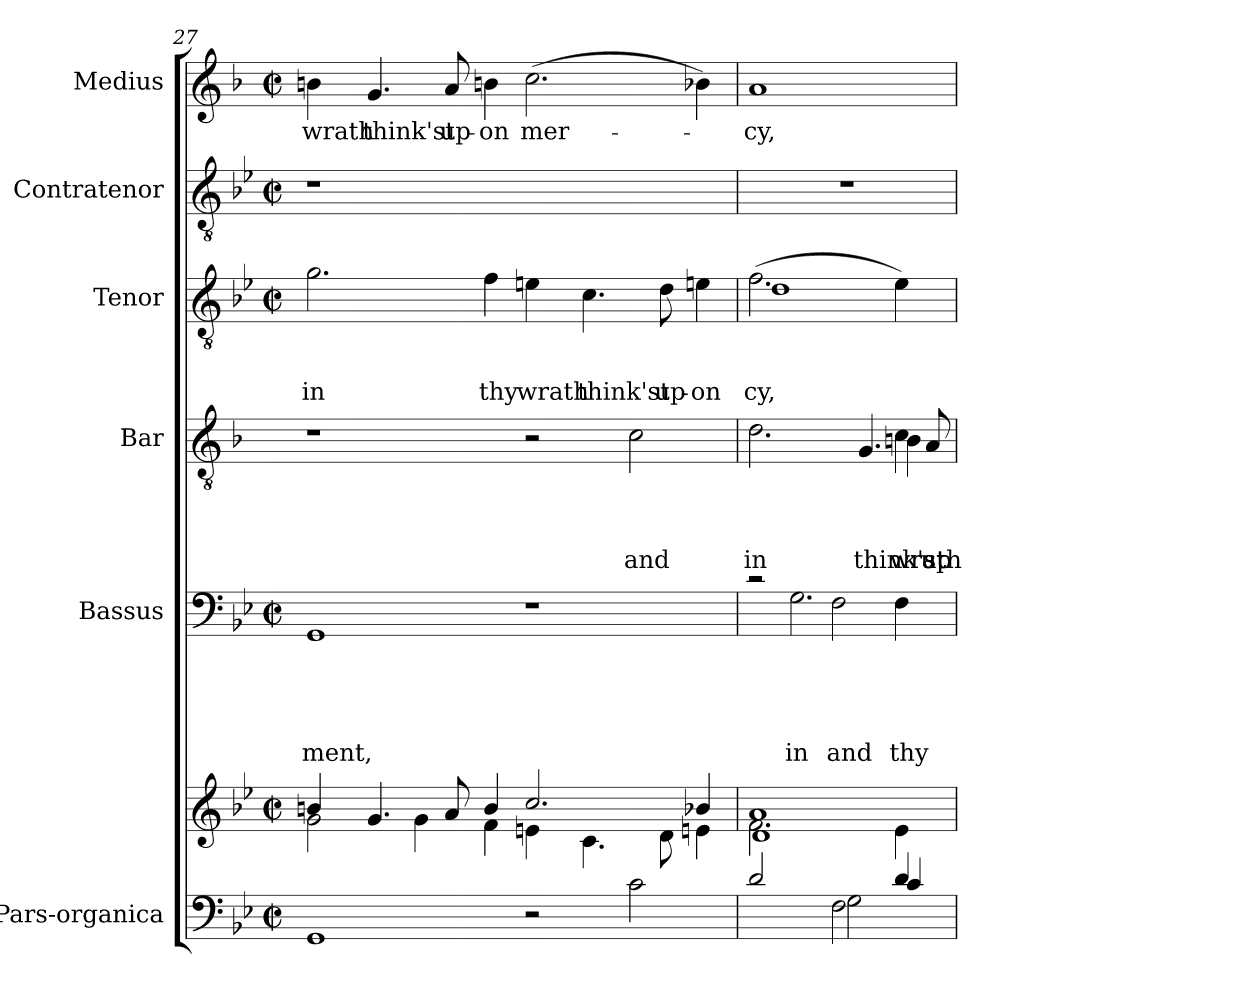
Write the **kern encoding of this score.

**kern	**kern	**kern	**text	**text	**text	**text	**text	**kern	**text	**text	**text	**text	**kern	**text	**text	**text	**kern	**kern	**text
*part6	*part6	*part5	*part5	*part5	*part5	*part5	*part5	*part4	*part4	*part4	*part4	*part4	*part3	*part3	*part3	*part3	*part2	*part1	*part1
*staff7	*staff6	*staff5	*staff5	*staff5	*staff5	*staff5	*staff5	*staff4	*staff4	*staff4	*staff4	*staff4	*staff3	*staff3	*staff3	*staff3	*staff2	*staff1	*staff1
*I"Pars-organica	*	*I"Bassus	*	*	*	*	*	*I"Bar	*	*	*	*	*I"Tenor	*	*	*	*I"Contratenor	*I"Medius	*
*	*	*I'B	*	*	*	*	*	*I'Bar	*	*	*	*	*I'T	*	*	*	*	*I'M	*
!!LO:LB:g=z
*clefF4	*clefG2	*clefF4	*	*	*	*	*	*clefGv2	*	*	*	*	*clefGv2	*	*	*	*clefGv2	*clefG2	*
*	*	*	*	*	*	*	*	*ITrd-3c-5	*	*	*	*	*ITrd-3c-5	*	*	*	*	*ITrd-3c-5	*
*k[b-e-]	*k[b-e-]	*k[b-e-]	*	*	*	*	*	*k[b-e-]	*	*	*	*	*k[b-e-a-]	*	*	*	*k[b-e-]	*k[b-e-]	*
*B-:	*B-:	*B-:	*	*	*	*	*	*B-:	*	*	*	*	*E-:	*	*	*	*B-:	*B-:	*
*M2/2	*M2/2	*M2/2	*	*	*	*	*	*	*	*	*	*	*M2/2	*	*	*	*M2/2	*M2/2	*
*met(c|)	*met(c|)	*met(c|)	*	*	*	*	*	*	*	*	*	*	*met(c|)	*	*	*	*met(c|)	*met(c|)	*
=27	=27	=27	=27	=27	=27	=27	=27	=27	=27	=27	=27	=27	=27	=27	=27	=27	=27	=27	=27
*	*^	*	*	*	*	*	*	*	*	*	*	*	*	*	*	*	*	*	*
!	!	!	!	!	!	!	!	!LO:LY:b	!	!	!	!	!	!	!	!	!LO:LY:b	!	!	!LO:LY:b
1GG	2g\	4bn/	1GG	.	.	.	.	-ment,	1r	.	.	.	.	2.cc\	.	.	in	1r	4een\	wrath
!	!	!	!	!	!	!	!	!	!	!	!	!	!	!	!	!	!	!	!	!LO:LY:b
.	.	4.g/	.	.	.	.	.	.	.	.	.	.	.	.	.	.	.	.	4.cc/	think'st
.	4g\	.	.	.	.	.	.	.	.	.	.	.	.	.	.	.	.	.	.	.
!	!	!	!	!	!	!	!	!	!	!	!	!	!	!	!	!	!	!	!	!LO:LY:b
.	.	8a/	.	.	.	.	.	.	.	.	.	.	.	.	.	.	.	.	8dd/	up-
!	!	!	!	!	!	!	!	!	!	!	!	!	!	!	!	!	!LO:LY:b	!	!	!LO:LY:b
.	4b/	4f\	.	.	.	.	.	.	.	.	.	.	.	4b-\	.	.	thy	.	4een\	-on
!	!	!	!	!	!	!	!	!	!	!	!	!	!	!	!	!	!LO:LY:b	!	!	!LO:LY:b
2r	2.cc/	4en\	1r	.	.	.	.	.	2r	.	.	.	.	4an\	.	.	wrath	1ryy	(>2.ff\	mer-
!	!	!	!	!	!	!	!	!	!	!	!	!	!	!	!	!	!LO:LY:b	!	!	!
.	.	4.c\	.	.	.	.	.	.	.	.	.	.	.	4.f\	.	.	think'st	.	.	.
!	!	!	!	!	!	!	!	!	!	!	!	!	!LO:LY:b	!	!	!	!	!	!	!
2c\	.	.	.	.	.	.	.	.	2f\	.	.	.	and	.	.	.	.	.	.	.
!	!	!	!	!	!	!	!	!	!	!	!	!	!	!	!	!	!LO:LY:b	!	!	!
.	.	8d\	.	.	.	.	.	.	.	.	.	.	.	8g\	.	.	up-	.	.	.
!	!	!	!	!	!	!	!	!	!	!	!	!	!	!	!	!	!LO:LY:b	!	!	!
.	4b-/	4en\	.	.	.	.	.	.	.	.	.	.	.	4an\	.	.	-on	.	4ee-\)	.
=28	=28	=28	=28	=28	=28	=28	=28	=28	=28	=28	=28	=28	=28	=28	=28	=28	=28	=28	=28	=28
*^	*	*^	*^	*	*	*	*	*	*	*	*	*	*	*	*	*	*	*	*	*
*	*^	*	*	*	*	*^	*	*	*	*	*	*	*	*	*	*	*	*	*	*	*	*	*
*	*	*^	*	*	*	*	*	*	*	*	*	*	*	*	*	*	*	*	*	*	*	*	*	*	*
!	!	!	!	!	!	!	!	!	!	!	!	!	!	!	!	!	!	!	!LO:LY:b	!	!	!	!LO:LY:b	!	!	!
*	*	*	*	*	*	*	*	*	*	*	*	*	*	*	*^	*	*	*	*	*^	*	*	*	*	*	*
*	*	*	*	*	*	*	*	*	*	*	*	*	*	*	*	*^	*	*	*	*	*	*	*	*	*	*	*	*
*	*	*	*	*	*	*	*	*	*	*	*	*	*	*	*	*	*^	*	*	*	*	*	*	*	*	*	*	*	*
!	!	!	!	!	!	!	!	!	!	!	!	!	!	!	!	!	!	!	!	!	!	!	!	!	!	!	!LO:LY:b	!	!	!LO:LY:b
2d/	2.ryy	2.ryy	2ryy	1a	2.f\	1d	2rc	4ryy	2.ryy	.	.	.	.	.	2.g\	2.ryy	2ryy	2..ryy	.	.	.	in	(>2.b-\	1g	.	.	-cy,	1r	1dd	-cy,
!	!	!	!	!	!	!	!	!	!	!	!	!	!	!LO:LY:b	!	!	!	!	!	!	!	!	!	!	!	!	!	!	!	!
.	.	.	.	.	.	.	.	2.G\	.	.	.	.	.	in	.	.	.	.	.	.	.	.	.	.	.	.	.	.	.	.
!	!	!	!	!	!	!	!	!	!	!	!	!	!	!LO:LY:b	!	!	!	!	!	!	!	!	!	!	!	!	!	!	!	!
2F\	.	.	2G\	.	.	.	2F\	.	.	.	.	.	.	and	.	.	8ryy	.	.	.	.	.	.	.	.	.	.	.	.	.
!	!	!	!	!	!	!	!	!	!	!	!	!	!	!	!	!	!	!	!	!	!	!LO:LY:b	!	!	!	!	!	!	!	!
.	.	.	.	.	.	.	.	.	.	.	.	.	.	.	.	.	4.c/	.	.	.	.	think'st	.	.	.	.	.	.	.	.
!	!	!	!	!	!	!	!	!	!	!	!	!	!	!LO:LY:b	!	!	!	!	!	!	!	!LO:LY:b	!	!	!	!	!	!	!	!
!	!	!	!	!	!	!	!	!	!	!	!	!	!	!	!	!	!	!	!	!	!	!LO:LY:b	!	!	!	!	!	!	!	!
.	4d/	4c/	.	.	4e-\	.	.	.	4F\	.	.	.	.	thy	4f\	4en\	.	.	.	.	.	wrath	4a-\)	.	.	.	.	.	.	.
!	!	!	!	!	!	!	!	!	!	!	!	!	!	!	!	!	!	!	!	!	!	!LO:LY:b	!	!	!	!	!	!	!	!
.	.	.	.	.	.	.	.	.	.	.	.	.	.	.	.	.	.	8d/	.	.	.	up-	.	.	.	.	.	.	.	.
*v	*v	*v	*v	*	*	*	*v	*v	*v	*	*	*	*	*	*v	*v	*v	*v	*	*	*	*	*v	*v	*	*	*	*	*	*
*	*v	*v	*v	*	*	*	*	*	*	*	*	*	*	*	*	*	*	*	*	*	*
=	=	=	=	=	=	=	=	=	=	=	=	=	=	=	=	=	=	=	=
*-	*-	*-	*-	*-	*-	*-	*-	*-	*-	*-	*-	*-	*-	*-	*-	*-	*-	*-	*-
